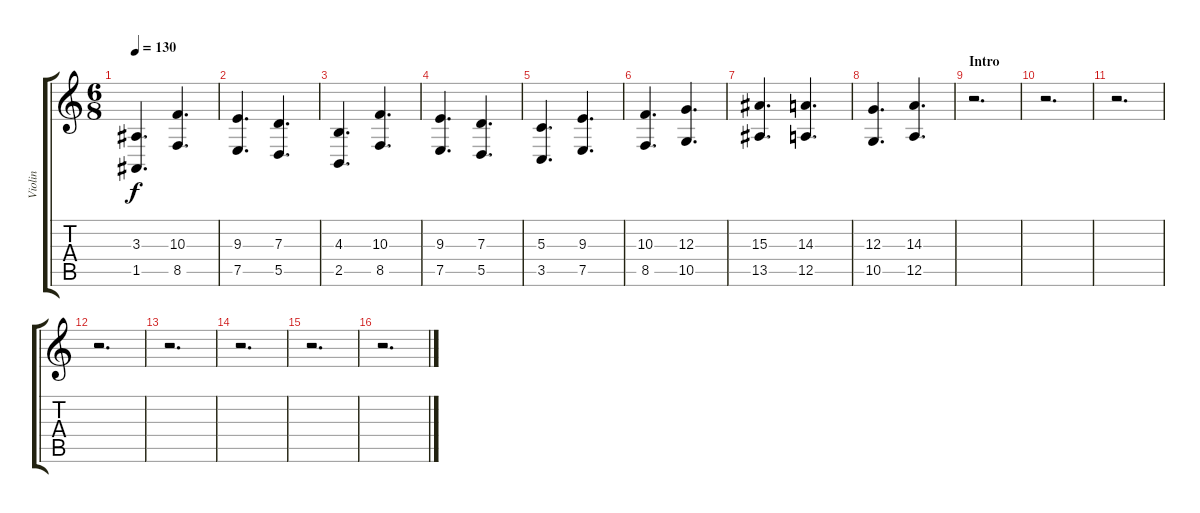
\track ("Violin" "Violin") {instrument violin}
\staff {score tabs}
\tuning (E4 B3 G3 D3 A2 D2) {hide}
\ts (6 8)
\tempo 130
\clef g2
\ks c
(3.3 1.5).4{d dy f} (10.3 8.5).4{d} |
(9.3 7.5).4{d} (7.3 5.5).4{d} |
(4.3 2.5).4{d} (10.3 8.5).4{d} |
(9.3 7.5).4{d} (7.3 5.5).4{d} |
(5.3 3.5).4{d} (9.3 7.5).4{d} |
(10.3 8.5).4{d} (12.3 10.5).4{d} |
(15.3 13.5).4{d} (14.3 12.5).4{d} |
(12.3 10.5).4{d} (14.3 12.5).4{d} |
\section ("" "Intro")
r.2{d} |
r.2{d} |
r.2{d} |
r.2{d} |
r.2{d} |
r.2{d} |
r.2{d} |
r.2{d}
